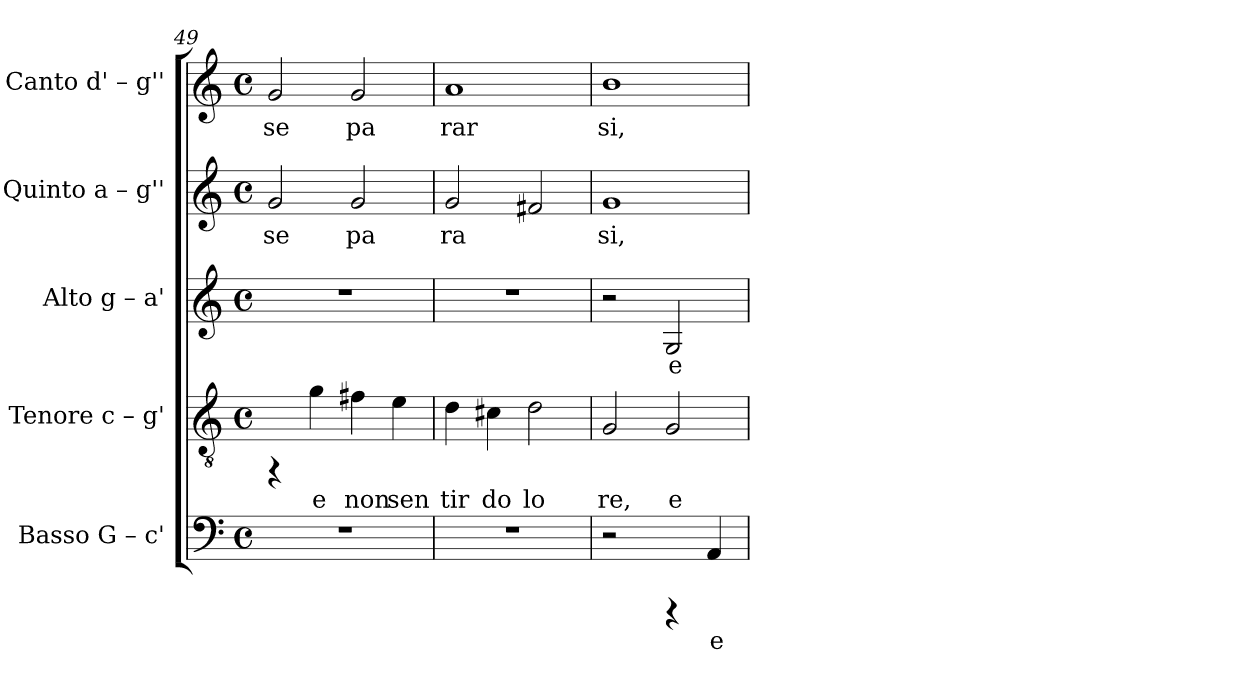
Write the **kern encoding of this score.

**kern	**text	**kern	**text	**kern	**text	**kern	**text	**kern	**text
*part5	*part5	*part4	*part4	*part3	*part3	*part2	*part2	*part1	*part1
*staff5	*staff5	*staff4	*staff4	*staff3	*staff3	*staff2	*staff2	*staff1	*staff1
*I"Basso  G – c'	*	*I"Tenore  c – g'	*	*I"Alto  g – a'	*	*I"Quinto  a – g''	*	*I"Canto  d' – g''	*
*clefF4	*	*clefGv2	*	*clefG2	*	*clefG2	*	*clefG2	*
*k[]	*	*k[]	*	*k[]	*	*k[]	*	*k[]	*
*C:	*	*C:	*	*C:	*	*C:	*	*C:	*
*M4/4	*	*M4/4	*	*M4/4	*	*M4/4	*	*M4/4	*
*met(c)	*	*met(c)	*	*met(c)	*	*met(c)	*	*met(c)	*
=49	=49	=49	=49	=49	=49	=49	=49	=49	=49
!	!	!	!	!	!	!	!LO:LY:b:rj	!	!LO:LY:b:rj
1r	.	4rFF	.	1r	.	2g/	se	2g/	se
!	!	!	!LO:LY:b:rj	!	!	!	!	!	!
.	.	4g\	e	.	.	.	.	.	.
!	!	!	!LO:LY:b:rj	!	!	!	!LO:LY:b:rj	!	!LO:LY:b:rj
.	.	4f#X\	non	.	.	2g/	pa	2g/	pa
!	!	!	!LO:LY:b:rj	!	!	!	!	!	!
.	.	4e\	sen	.	.	.	.	.	.
=50	=50	=50	=50	=50	=50	=50	=50	=50	=50
!	!	!	!LO:LY:b:rj	!	!	!	!LO:LY:b:rj	!	!LO:LY:b:rj
1r	.	4d\	tir	1r	.	2g/	ra	1a	rar
!	!	!	!LO:LY:b:rj	!	!	!	!	!	!
.	.	4c#X\	do	.	.	.	.	.	.
!	!	!	!LO:LY:b:rj	!	!	!	!LO:LY:b:rj	!	!
.	.	2d\	lo	.	.	2f#X/	.	.	.
=51	=51	=51	=51	=51	=51	=51	=51	=51	=51
!	!	!	!LO:LY:b:rj	!	!	!	!LO:LY:b:rj	!	!LO:LY:b:rj
2r	.	2G/	re,	2r	.	1g	si,	1b	si,
!	!	!	!LO:LY:b:rj	!	!LO:LY:b:rj	!	!	!	!
4rCCC	.	2G/	e	2G/	e	.	.	.	.
!	!LO:LY:b:rj	!	!	!	!	!	!	!	!
4AA/	e	.	.	.	.	.	.	.	.
=	=	=	=	=	=	=	=	=	=
*-	*-	*-	*-	*-	*-	*-	*-	*-	*-
